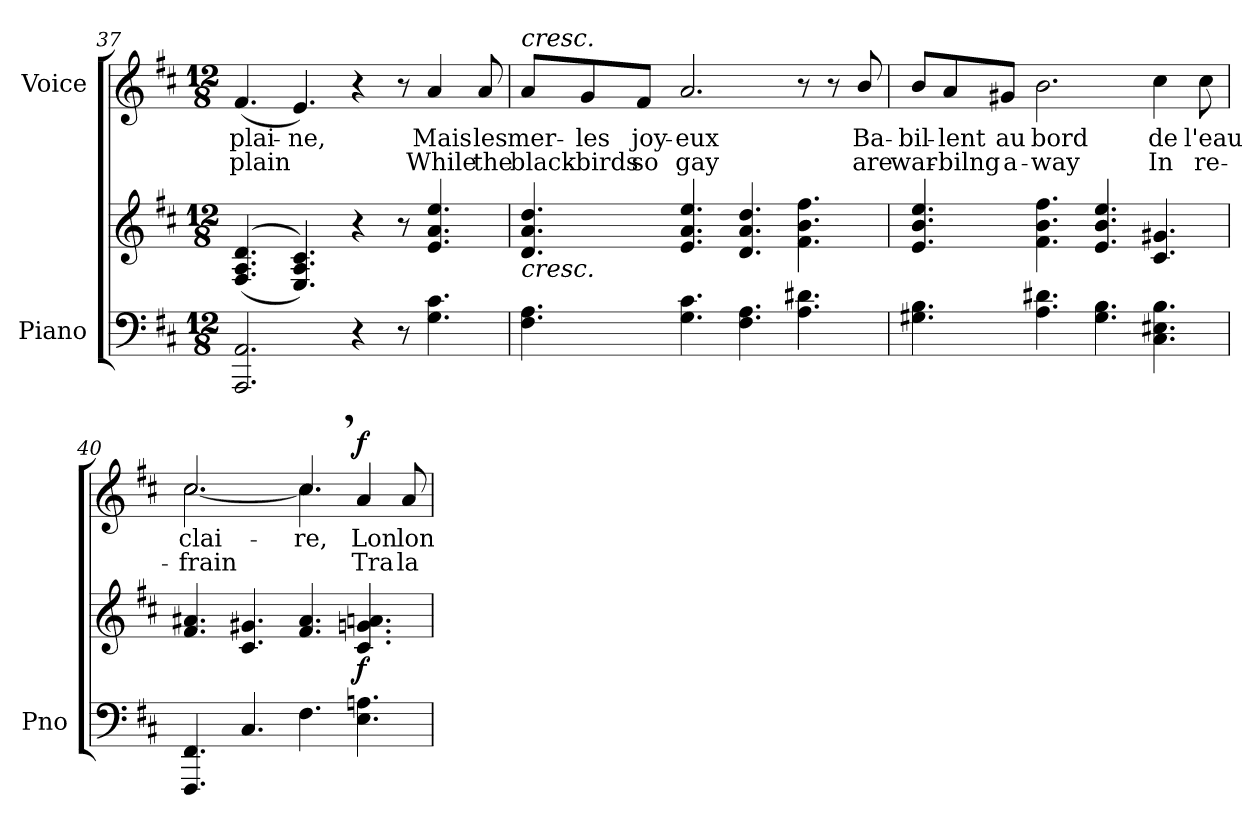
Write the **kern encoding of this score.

**kern	**kern	**dynam	**kern	**text	**text	**dynam
*part2	*part2	*part2	*part1	*part1	*part1	*part1
*staff3	*staff2	*staff2/3	*staff1	*staff1	*staff1	*staff1
*I"Piano	*	*	*I"Voice	*	*	*
*I'Pno	*	*	*	*	*	*
!!LO:LB:g=z
*clefF4	*clefG2	*	*clefG2	*	*	*
*k[f#c#]	*k[f#c#]	*	*k[f#c#]	*	*	*
*M12/8	*M12/8	*	*M12/8	*	*	*
=37	=37	=37	=37	=37	=37	=37
!	!	!	!	!LO:LY:b	!LO:LY:b	!
2.AAA/ 2.AA/	(>(<4.F#/ 4.A/ 4.d/	.	(<4.f#/	plai-	plain	.
!	!	!	!	!LO:LY:b	!	!
.	4.E/ 4.A/ 4.c#/))	.	4.e/)	-ne,	.	.
4r	4r	.	4r	.	.	.
8r	8r	.	8r	.	.	.
!	!	!	!	!LO:LY:b	!LO:LY:b	!
4.G\ 4.c#\	4.e/ 4.a/ 4.ee/	.	4a/	Mais	While	.
!	!	!	!	!LO:LY:b	!LO:LY:b	!
.	.	.	8a/	les	the	.
=38	=38	=38	=38	=38	=38	=38
!	!	!	!LO:TX:a:i:t=cresc.	!	!	!
!	!LO:TX:b:i:t=cresc.	!	!	!	!	!
!	!	!	!	!LO:LY:b	!LO:LY:b	!
4.F#\ 4.A\	4.d/ 4.a/ 4.dd/	.	8a/L	mer-	black-	.
!	!	!	!	!LO:LY:b	!LO:LY:b	!
.	.	.	8g/	-les	-birds	.
!	!	!	!	!LO:LY:b	!LO:LY:b	!
.	.	.	8f#/J	joy-	so	.
!	!	!	!	!LO:LY:b	!LO:LY:b	!
4.G\ 4.c#\	4.e/ 4.a/ 4.ee/	.	2.a/	-eux	gay	.
4.F#\ 4.A\	4.d/ 4.a/ 4.dd/	.	.	.	.	.
4.A\ 4.d#X\	4.f#\ 4.b\ 4.ff#\	.	8r	.	.	.
.	.	.	8r	.	.	.
!	!	!	!	!LO:LY:b	!LO:LY:b	!
.	.	.	8b/	Ba-	are	.
=39	=39	=39	=39	=39	=39	=39
!	!	!	!	!LO:LY:b	!LO:LY:b	!
4.G#X\ 4.B\	4.e/ 4.b/ 4.ee/	.	8b/L	-bil-	war-	.
!	!	!	!	!LO:LY:b	!LO:LY:b	!
.	.	.	8a/	-lent	-bilng	.
!	!	!	!	!LO:LY:b	!LO:LY:b	!
.	.	.	8g#X/J	au	a-	.
!	!	!	!	!LO:LY:b	!LO:LY:b	!
4.A\ 4.d#X\	4.f#\ 4.b\ 4.ff#\	.	2.b\	bord	-way	.
4.G#\ 4.B\	4.e/ 4.b/ 4.ee/	.	.	.	.	.
!	!	!	!	!LO:LY:b	!LO:LY:b	!
4.C#\ 4.E#X\ 4.B\	4.c#/ 4.g#X/	.	4cc#\	de	In	.
!	!	!	!	!LO:LY:b	!LO:LY:b	!
.	.	.	8cc#\	l'eau	re-	.
!!LO:LB:g=z
=40	=40	=40	=40	=40	=40	=40
!	!	!	!	!LO:LY:b	!LO:LY:b	!
*	*	*	*^	*	*	*
4.FFF#/ 4.FF#/	4.f#/ 4.a#X/	.	2.cc#/	[2.cc#\	clai-	-frain	.
4.C#/	4.c#/ 4.g#X/	.	.	.	.	.	.
!	!	!	!	!	!LO:LY:b	!	!
4.F#\	4.f#/ 4.a#/	.	4.cc#,/	4.cc#\]	-re,	.	.
!	!	!LO:DY:a=2	!	!	!LO:LY:b	!LO:LY:b	!LO:DY:a
4.E\ 4.An\	4.c#/ 4.gn/ 4.an/	f	4a/	4.ryy	Lon	Tra	f
!	!	!	!	!	!LO:LY:b	!LO:LY:b	!
.	.	.	8a/	.	lon	la	.
*	*	*	*v	*v	*	*	*
=	=	=	=	=	=	=
*-	*-	*-	*-	*-	*-	*-
